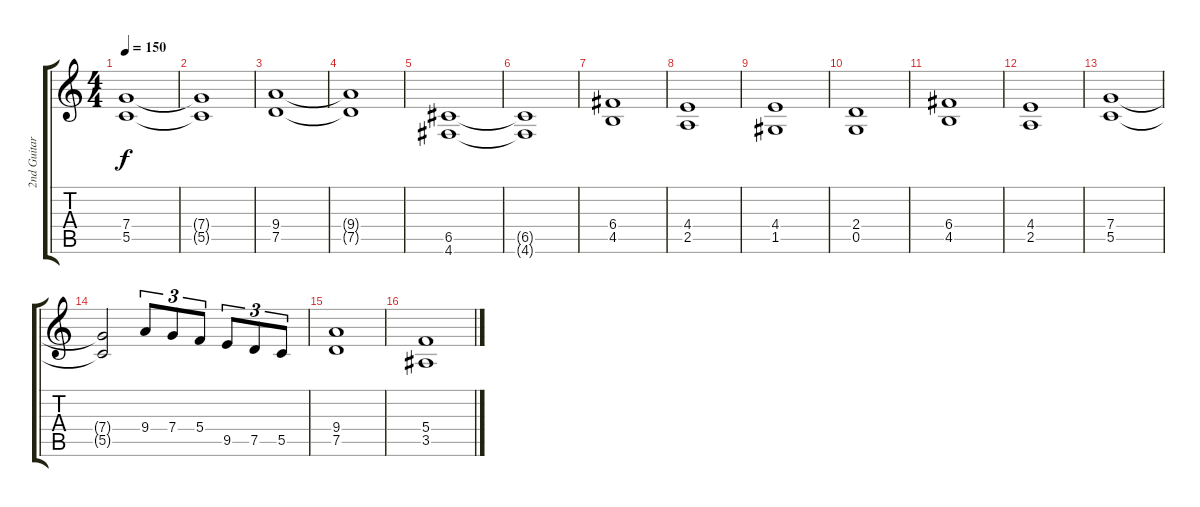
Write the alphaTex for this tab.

\track ("2nd Guitar" "2nd Guitar") {instrument distortionguitar}
\staff {score tabs}
\tuning (D4 A3 F3 C3 G2 D2) {hide}
\ts (4 4)
\tempo 150
\clef g2
\ks c
(7.4 5.5).1{dy f} |
(7.4{t} 5.5{t}).1 |
(9.4 7.5).1 |
(9.4{t} 7.5{t}).1 |
(6.5 4.6).1 |
(6.5{t} 4.6{t}).1 |
(6.4 4.5).1 |
(4.4 2.5).1 |
(4.4 1.5).1 |
(2.4 0.5).1 |
(6.4 4.5).1 |
(4.4 2.5).1 |
(7.4 5.5).1 |
(7.4{t} 5.5{t}).2 9.4.8{tu (3 2)} 7.4.8{tu (3 2)} 5.4.8{tu (3 2)} 9.5.8{tu (3 2)} 7.5.8{tu (3 2)} 5.5.8{tu (3 2)} |
(9.4 7.5).1 |
(5.4 3.5).1
